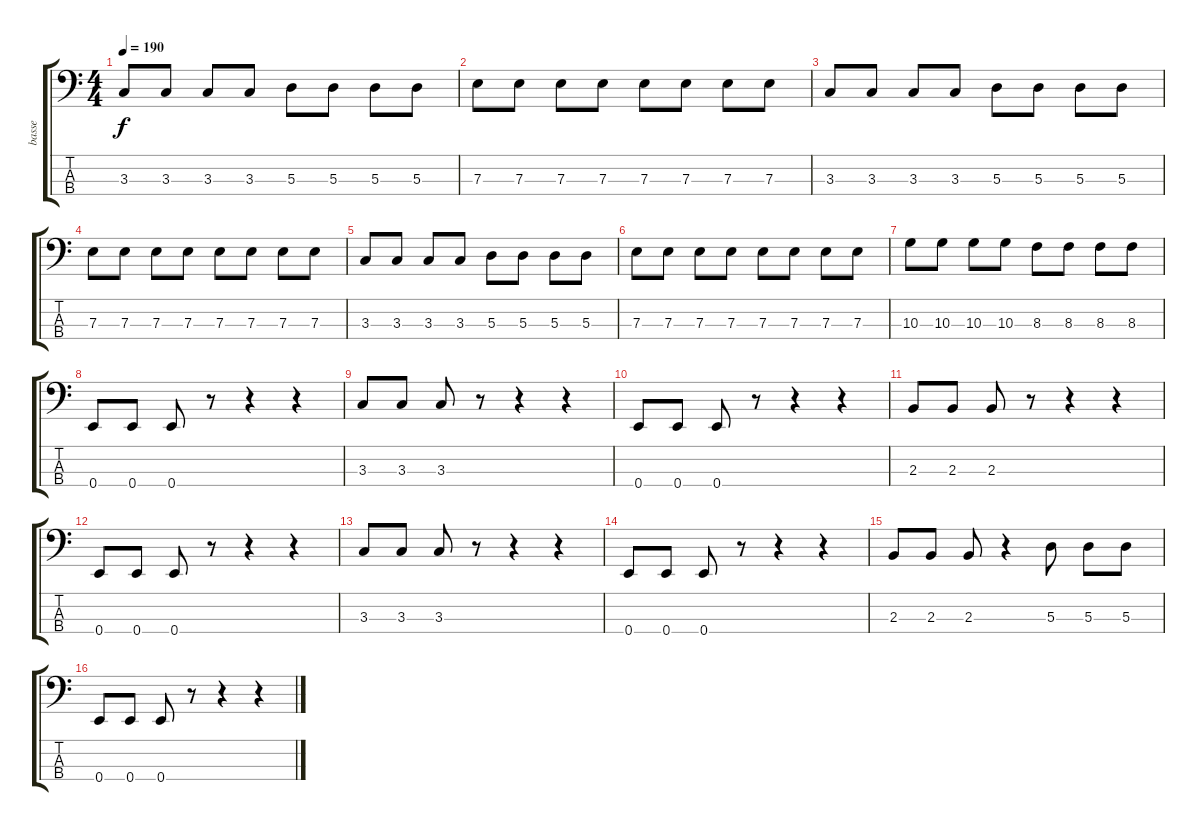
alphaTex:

\track ("basse" "basse") {instrument electricbassfinger}
\staff {score tabs}
\tuning (G2 D2 A1 E1) {hide}
\ts (4 4)
\tempo 190
\clef f4
\ks c
3.3.8{dy f} 3.3.8 3.3.8 3.3.8 5.3.8 5.3.8 5.3.8 5.3.8 |
7.3.8 7.3.8 7.3.8 7.3.8 7.3.8 7.3.8 7.3.8 7.3.8 |
3.3.8 3.3.8 3.3.8 3.3.8 5.3.8 5.3.8 5.3.8 5.3.8 |
7.3.8 7.3.8 7.3.8 7.3.8 7.3.8 7.3.8 7.3.8 7.3.8 |
3.3.8 3.3.8 3.3.8 3.3.8 5.3.8 5.3.8 5.3.8 5.3.8 |
7.3.8 7.3.8 7.3.8 7.3.8 7.3.8 7.3.8 7.3.8 7.3.8 |
10.3.8 10.3.8 10.3.8 10.3.8 8.3.8 8.3.8 8.3.8 8.3.8 |
0.4.8 0.4.8 0.4.8 r.8 r.4 r.4 |
3.3.8 3.3.8 3.3.8 r.8 r.4 r.4 |
0.4.8 0.4.8 0.4.8 r.8 r.4 r.4 |
2.3.8 2.3.8 2.3.8 r.8 r.4 r.4 |
0.4.8 0.4.8 0.4.8 r.8 r.4 r.4 |
3.3.8 3.3.8 3.3.8 r.8 r.4 r.4 |
0.4.8 0.4.8 0.4.8 r.8 r.4 r.4 |
2.3.8 2.3.8 2.3.8 r.4 5.3.8 5.3.8 5.3.8 |
0.4.8 0.4.8 0.4.8 r.8 r.4 r.4
